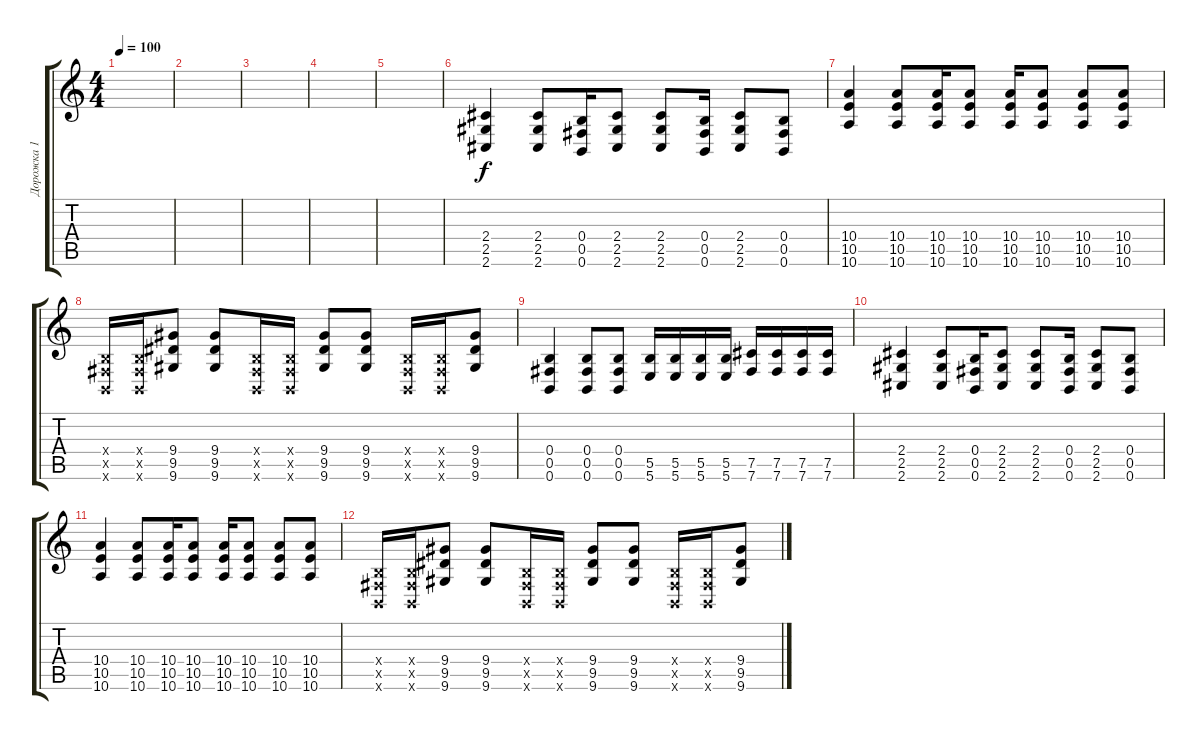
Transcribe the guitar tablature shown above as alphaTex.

\track ("Дорожка 1" "Дорожка 1") {instrument distortionguitar}
\staff {score tabs}
\tuning (Db4 Ab3 E3 B2 Gb2 B1) {hide}
\ts (4 4)
\tempo 100
\clef g2
\ks c
|
|
|
|
|
(2.4 2.5 2.6).4 (2.4 2.5 2.6).8 (0.4 0.5 0.6).16 (2.4 2.5 2.6).8 (2.4 2.5 2.6).8 (0.4 0.5 0.6).16 (2.4 2.5 2.6).8 (0.4 0.5 0.6).8 |
(10.4 10.5 10.6).4 (10.4 10.5 10.6).8 (10.4 10.5 10.6).16 (10.4 10.5 10.6).8 (10.4 10.5 10.6).16 (10.4 10.5 10.6).8 (10.4 10.5 10.6).8 (10.4 10.5 10.6).8 |
(0.4{x} 0.5{x} 0.6{x}).16 (0.4{x} 0.5{x} 0.6{x}).16 (9.4 9.5 9.6).8 (9.4 9.5 9.6).8 (0.4{x} 0.5{x} 0.6{x}).16 (0.4{x} 0.5{x} 0.6{x}).16 (9.4 9.5 9.6).8 (9.4 9.5 9.6).8 (0.4{x} 0.5{x} 0.6{x}).16 (0.4{x} 0.5{x} 0.6{x}).16 (9.4 9.5 9.6).8 |
(0.4 0.5 0.6).4 (0.4 0.5 0.6).8 (0.4 0.5 0.6).8 (5.5 5.6).16 (5.5 5.6).16 (5.5 5.6).16 (5.5 5.6).16 (7.5 7.6).16 (7.5 7.6).16 (7.5 7.6).16 (7.5 7.6).16 |
(2.4 2.5 2.6).4 (2.4 2.5 2.6).8 (0.4 0.5 0.6).16 (2.4 2.5 2.6).8 (2.4 2.5 2.6).8 (0.4 0.5 0.6).16 (2.4 2.5 2.6).8 (0.4 0.5 0.6).8 |
(10.4 10.5 10.6).4 (10.4 10.5 10.6).8 (10.4 10.5 10.6).16 (10.4 10.5 10.6).8 (10.4 10.5 10.6).16 (10.4 10.5 10.6).8 (10.4 10.5 10.6).8 (10.4 10.5 10.6).8 |
(0.4{x} 0.5{x} 0.6{x}).16 (0.4{x} 0.5{x} 0.6{x}).16 (9.4 9.5 9.6).8 (9.4 9.5 9.6).8 (0.4{x} 0.5{x} 0.6{x}).16 (0.4{x} 0.5{x} 0.6{x}).16 (9.4 9.5 9.6).8 (9.4 9.5 9.6).8 (0.4{x} 0.5{x} 0.6{x}).16 (0.4{x} 0.5{x} 0.6{x}).16 (9.4 9.5 9.6).8
